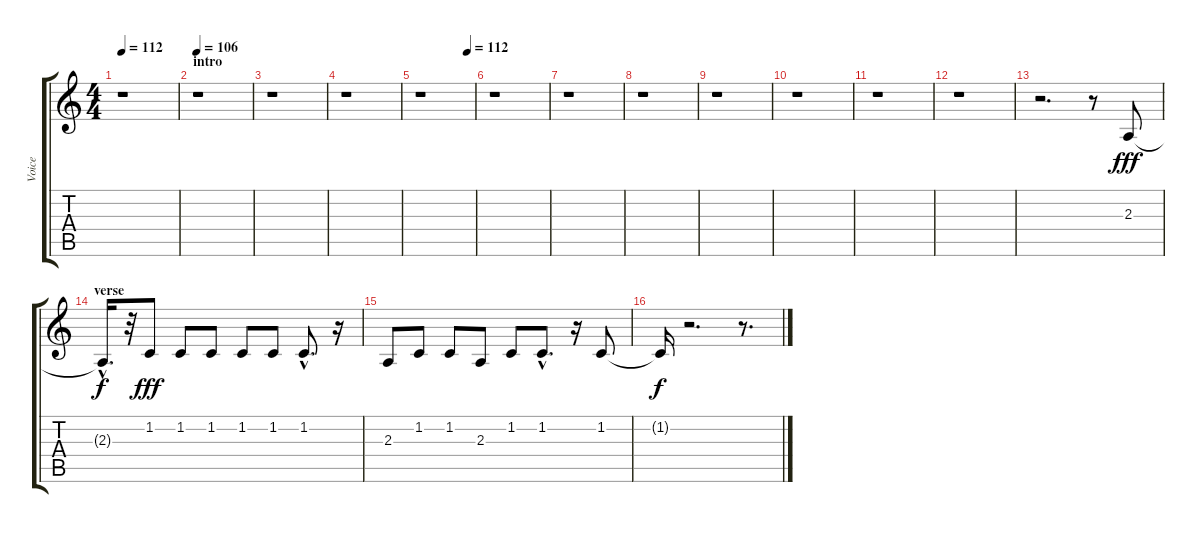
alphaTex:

\track ("Voice" "Voice") {instrument tenorsax}
\staff {score tabs}
\tuning (E4 B3 G3 D3 A2 E2) {hide}
\ts (4 4)
\tempo 112
\clef g2
\ks c
r.1{dy fff instrument tenorsax} |
\section ("" "intro")
\tempo 106
r.1 |
r.1 |
r.1 |
\tempo (112 0.875)
r.1 |
r.1 |
r.1 |
r.1 |
r.1 |
r.1 |
r.1 |
r.1 |
r.2{d} r.8 2.3.8 |
\section ("" "verse")
2.3{hac t}.16{d dy f} r.32 1.2.8{dy fff} 1.2.8 1.2.8 1.2.8 1.2.8 1.2{hac}.8{d} r.16 |
2.3.8 1.2.8 1.2.8 2.3.8 1.2.8 1.2{hac}.8{d} r.16 1.2.8 |
1.2{t}.16{dy f} r.2{d} r.8{d}
